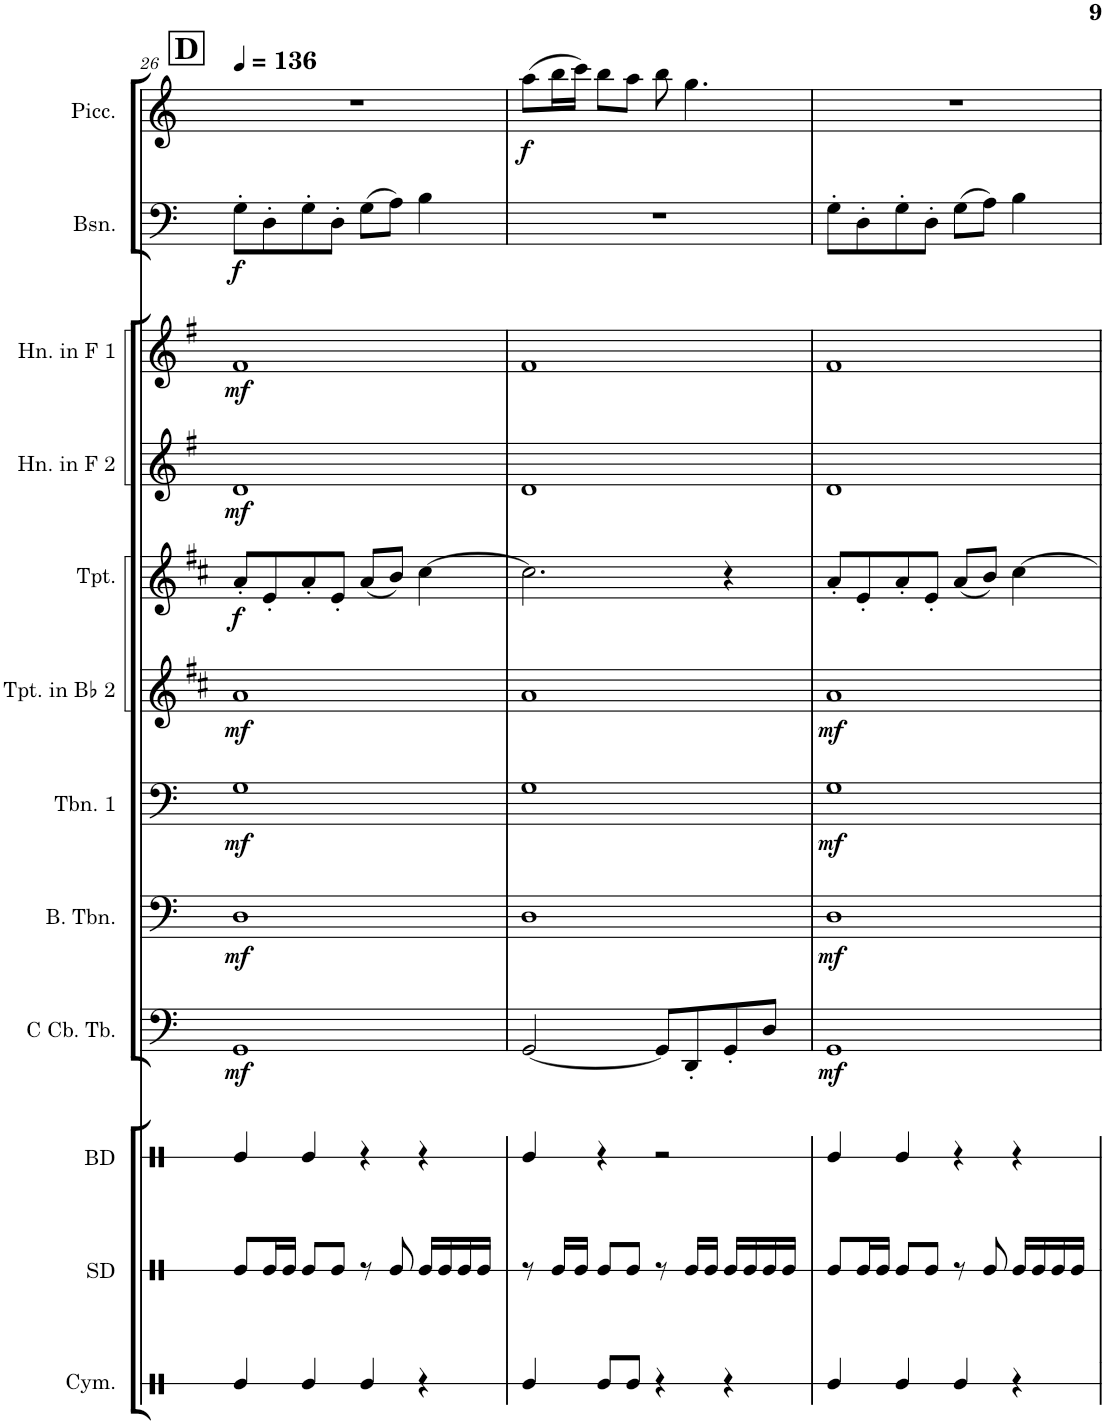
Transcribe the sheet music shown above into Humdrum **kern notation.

**kern	**kern	**kern	**kern	**dynam	**kern	**dynam	**kern	**dynam	**kern	**dynam	**kern	**dynam	**kern	**dynam	**kern	**dynam	**kern	**dynam	**kern	**dynam
*part12	*part11	*part10	*part9	*part9	*part8	*part8	*part7	*part7	*part6	*part6	*part5	*part5	*part4	*part4	*part3	*part3	*part2	*part2	*part1	*part1
*staff12	*staff11	*staff10	*staff9	*staff9	*staff8	*staff8	*staff7	*staff7	*staff6	*staff6	*staff5	*staff5	*staff4	*staff4	*staff3	*staff3	*staff2	*staff2	*staff1	*staff1
*I"Cymbals	*I"Snare Drum	*I"Bass Drum	*I"C Contrabass Tuba	*	*I"Bass Trombone	*	*I"Trombone 1	*	*I"Trumpet in Bb 2	*	*I"Trumpet	*	*I"Horn in F 2	*	*I"Horn in F 1	*	*I"Bassoon	*	*I"Piccolo	*
*I'Cym.	*I'SD	*I'BD	*I'C Cb. Tb.	*	*I'B. Tbn.	*	*I'Tbn. 1	*	*I'Tpt. in Bb 2	*	*I'Tpt.	*	*I'Hn. in F 2	*	*I'Hn. in F 1	*	*I'Bsn.	*	*I'Picc.	*
!!LO:PB:g=z
*clefX	*clefX	*clefX	*clefF4	*	*clefF4	*	*clefF4	*	*clefG2	*	*clefG2	*	*clefG2	*	*clefG2	*	*clefF4	*	*clefG2	*
*	*	*	*	*	*	*	*	*	*Trd1c2	*	*Trd1c2	*	*Trd4c7	*	*Trd4c7	*	*	*	*Trd-7c-12	*
*k[]	*k[]	*k[]	*k[]	*	*k[]	*	*k[]	*	*k[f#c#]	*	*k[f#c#]	*	*k[f#]	*	*k[f#]	*	*k[]	*	*k[]	*
*M4/4	*M4/4	*M4/4	*M4/4	*	*M4/4	*	*M4/4	*	*M4/4	*	*M4/4	*	*M4/4	*	*M4/4	*	*M4/4	*	*M4/4	*
*MM136	*MM136	*MM136	*MM136	*	*MM136	*	*MM136	*	*MM136	*	*MM136	*	*MM136	*	*MM136	*	*MM136	*	*MM136	*
!!LO:REH:place=s1:a:B:cj:fs=14:t=D
=26	=26	=26	=26	=26	=26	=26	=26	=26	=26	=26	=26	=26	=26	=26	=26	=26	=26	=26	=26	=26
!	!	!	!	!LO:DY:b	!	!LO:DY:b	!	!LO:DY:b	!	!LO:DY:b	!	!LO:DY:b	!	!LO:DY:b	!	!LO:DY:b	!	!LO:DY:b	!	!
4Re/	8Re/L	4Re/	1GG	mf	1D	mf	1G	mf	1a	mf	8a'/L	f	1d	mf	1f#	mf	8G'\L	f	1r	.
.	16Re/L	.	.	.	.	.	.	.	.	.	8e'/	.	.	.	.	.	8D'\	.	.	.
.	16Re/JJ	.	.	.	.	.	.	.	.	.	.	.	.	.	.	.	.	.	.	.
4Re/	8Re/L	4Re/	.	.	.	.	.	.	.	.	8a'/	.	.	.	.	.	8G'\	.	.	.
.	8Re/J	.	.	.	.	.	.	.	.	.	8e'/J	.	.	.	.	.	8D'\J	.	.	.
4Re/	8r	4r	.	.	.	.	.	.	.	.	(8a/L	.	.	.	.	.	(8G\L	.	.	.
.	8Re/	.	.	.	.	.	.	.	.	.	8b/J)	.	.	.	.	.	8A\J)	.	.	.
4r	16Re/LL	4r	.	.	.	.	.	.	.	.	[4cc#\	.	.	.	.	.	4B\	.	.	.
.	16Re/	.	.	.	.	.	.	.	.	.	.	.	.	.	.	.	.	.	.	.
.	16Re/	.	.	.	.	.	.	.	.	.	.	.	.	.	.	.	.	.	.	.
.	16Re/JJ	.	.	.	.	.	.	.	.	.	.	.	.	.	.	.	.	.	.	.
=27	=27	=27	=27	=27	=27	=27	=27	=27	=27	=27	=27	=27	=27	=27	=27	=27	=27	=27	=27	=27
!	!	!	!	!	!	!	!	!	!	!	!	!	!	!	!	!	!	!	!	!LO:DY:b
4Re/	8r	4Re/	[2GG/	.	1D	.	1G	.	1a	.	2.cc#\]	.	1d	.	1f#	.	1r	.	(8aa\L	f
.	16Re/LL	.	.	.	.	.	.	.	.	.	.	.	.	.	.	.	.	.	16bb\L	.
.	16Re/JJ	.	.	.	.	.	.	.	.	.	.	.	.	.	.	.	.	.	16ccc\JJ)	.
8Re/L	8Re/L	4r	.	.	.	.	.	.	.	.	.	.	.	.	.	.	.	.	8bb\L	.
8Re/J	8Re/J	.	.	.	.	.	.	.	.	.	.	.	.	.	.	.	.	.	8aa\J	.
4r	8r	2r	8GG/L]	.	.	.	.	.	.	.	.	.	.	.	.	.	.	.	8bb\	.
.	16Re/LL	.	8DD'/	.	.	.	.	.	.	.	.	.	.	.	.	.	.	.	4.gg\	.
.	16Re/JJ	.	.	.	.	.	.	.	.	.	.	.	.	.	.	.	.	.	.	.
4r	16Re/LL	.	8GG'/	.	.	.	.	.	.	.	4r	.	.	.	.	.	.	.	.	.
.	16Re/	.	.	.	.	.	.	.	.	.	.	.	.	.	.	.	.	.	.	.
.	16Re/	.	8D/J	.	.	.	.	.	.	.	.	.	.	.	.	.	.	.	.	.
.	16Re/JJ	.	.	.	.	.	.	.	.	.	.	.	.	.	.	.	.	.	.	.
=28	=28	=28	=28	=28	=28	=28	=28	=28	=28	=28	=28	=28	=28	=28	=28	=28	=28	=28	=28	=28
!	!	!	!	!LO:DY:b	!	!LO:DY:b	!	!LO:DY:b	!	!LO:DY:b	!	!	!	!	!	!	!	!	!	!
4Re/	8Re/L	4Re/	1GG	mf	1D	mf	1G	mf	1a	mf	8a'/L	.	1d	.	1f#	.	8G'\L	.	1r	.
.	16Re/L	.	.	.	.	.	.	.	.	.	8e'/	.	.	.	.	.	8D'\	.	.	.
.	16Re/JJ	.	.	.	.	.	.	.	.	.	.	.	.	.	.	.	.	.	.	.
4Re/	8Re/L	4Re/	.	.	.	.	.	.	.	.	8a'/	.	.	.	.	.	8G'\	.	.	.
.	8Re/J	.	.	.	.	.	.	.	.	.	8e'/J	.	.	.	.	.	8D'\J	.	.	.
4Re/	8r	4r	.	.	.	.	.	.	.	.	(8a/L	.	.	.	.	.	(8G\L	.	.	.
.	8Re/	.	.	.	.	.	.	.	.	.	8b/J)	.	.	.	.	.	8A\J)	.	.	.
4r	16Re/LL	4r	.	.	.	.	.	.	.	.	[4cc#\	.	.	.	.	.	4B\	.	.	.
.	16Re/	.	.	.	.	.	.	.	.	.	.	.	.	.	.	.	.	.	.	.
.	16Re/	.	.	.	.	.	.	.	.	.	.	.	.	.	.	.	.	.	.	.
.	16Re/JJ	.	.	.	.	.	.	.	.	.	.	.	.	.	.	.	.	.	.	.
=	=	=	=	=	=	=	=	=	=	=	=	=	=	=	=	=	=	=	=	=
*-	*-	*-	*-	*-	*-	*-	*-	*-	*-	*-	*-	*-	*-	*-	*-	*-	*-	*-	*-	*-
